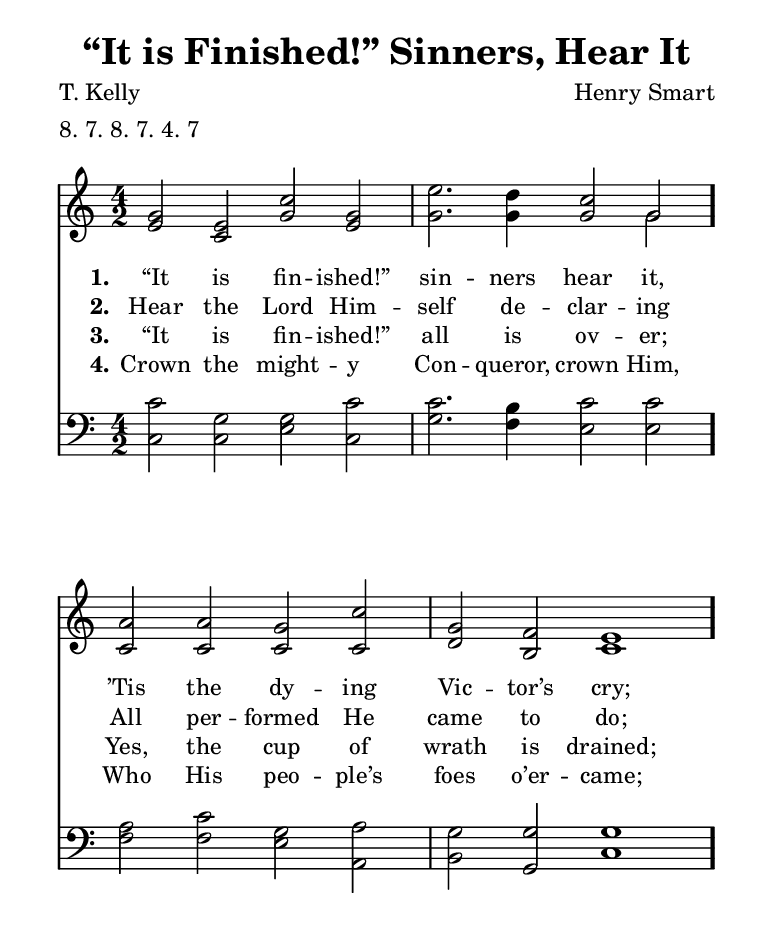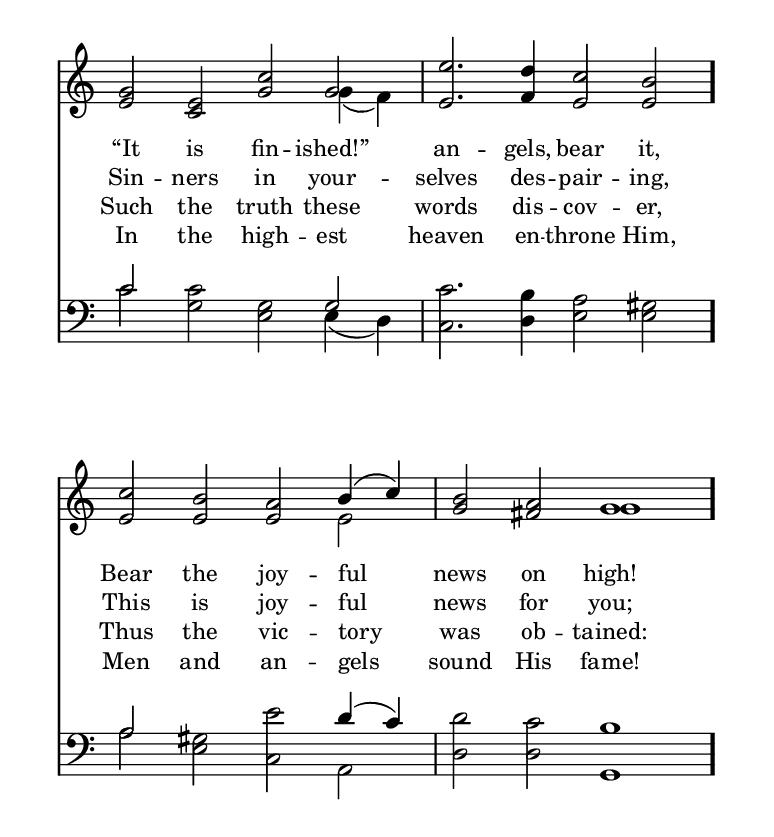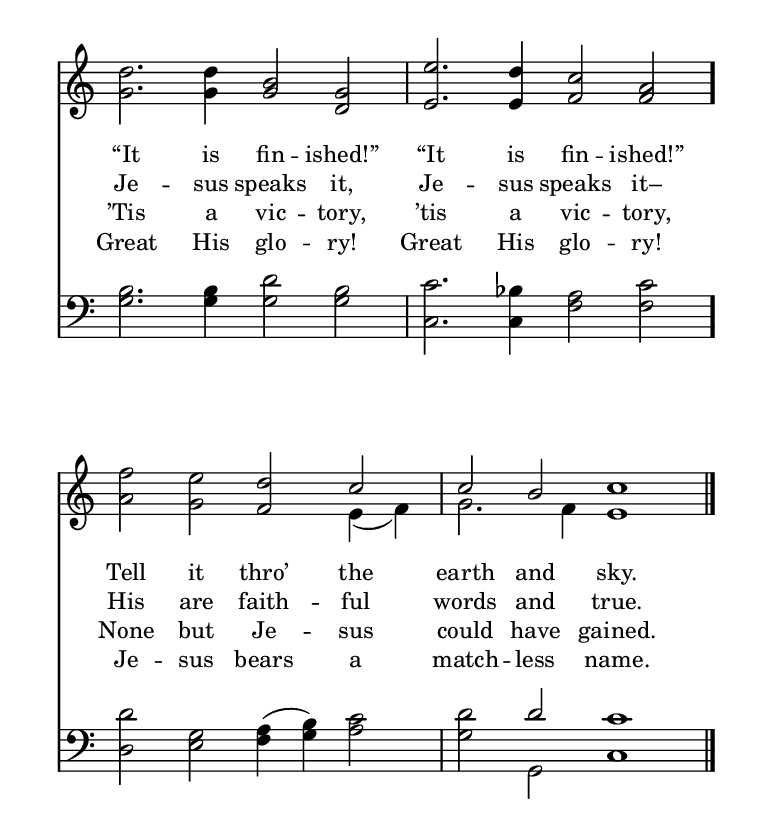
\include "common/global.ily"
\paper {
  \include "common/paper.ily"
  ragged-bottom = ##t
  ragged-last-bottom = ##t
  systems-per-page = #(cond (is-eogsized 3) (#t #f))
  system-system-spacing.padding = 11
}

\header{
  hymnnumber = "81"
  title = "“It is Finished!” Sinners, Hear It"
  tunename = "Regent Square"
  meter = "8. 7. 8. 7. 4. 7"
  poet = "T. Kelly"
  composer = "Henry Smart"
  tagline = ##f
}

% for fermata in MIDI
ta = { \tempo 4=170 }
tb = { \tempo 4=85  }

patternAA = { c2 c2 c2 c2      | c2. c4 c2 c2 }
patternAB = { c2 c2 c2 c4( c4) | c2. c4 c2 c2 }

patternBA = { c2 c2 c2 c2      | c2  c2 c1 }
patternBB = { c2 c2 c2 c4( c4) | c2  c2 c1 }
patternBC = { c2 c2 c2 c4( c4) | c2. c4 c1 }
patternBD = { c2 c2 c4( c4) c2 | c2  c2 c1 }

patternCA = { c2. c4 c2 c2 }

global = {
  \include "common/overrides.ily"
  \override Staff.TimeSignature.style = #'numbered
  \time 4/2
  \override Score.MetronomeMark.transparent = ##t % hide all fermata changes too
  \ta
  \key c \major
  \autoBeamOff
}

notesSoprano = {
\global
\relative c'' {

  \changePitch \patternAA { g e c' g | e' d c g }
  \changePitch \patternBA { a a g c | g f e }
  \changePitch \patternAA { g e c' g | e' d c b }
  \changePitch \patternBB { c b a b c | b a g }
  \changePitch \patternCA { d' d b g | e' d c a }
  \changePitch \patternBA { f' e d c | c b c }

  \bar "|."

}
}

notesAlto = {
\global
\relative e' {

  \changePitch \patternAA { e c g' e | g g g g }
  \changePitch \patternBA { c, c c c | d b c }
  \changePitch \patternAB { e c g' g f | e f e e }
  \changePitch \patternBA { e e e e | g fis g }
  \changePitch \patternCA { g g g d | e e f f }
  \changePitch \patternBC { a g f e f | g f e }

}
}

notesTenor = {
\global
\relative a {

  \changePitch \patternAA { c g g c | c b c c }
  \changePitch \patternBA { a c g a | g g g }
  \changePitch \patternAA { c c g g | c b a gis }
  \changePitch \patternBB { a gis e' d c | d c b }
  \changePitch \patternCA { b b d b | c bes a c }
  \changePitch \patternBD { d g, a b c | d d c }

}
}

notesBass = {
\global
\relative f {

  \changePitch \patternAA { c c e c | g' f e e }
  \changePitch \patternBA { f f e a, | b g c }
  \changePitch \patternAB { c' g e e d | c d e e }
  \changePitch \patternBA { a e c a | d d g, }
  \changePitch \patternCA { g' g g g | c, c f f }
  \changePitch \patternBD { d e f g a | g g, c }

}
}

wordsA = \lyricmode {
\set stanza = "1."

“It is fin -- ished!” sin -- ners hear it, \bar "."
’Tis the dy -- ing Vic -- tor’s cry; \bar "." \break
“It is fin -- ished!” an -- gels, bear it, \bar "."
Bear the joy -- ful news on high! \bar "." \break
% each segment of the 4-beat line should appear only once in the TXT output, to
% accomodate other tunes
“It is fin -- ished!” %{HIDE>%} “It is fin -- ished!” %{<HIDE%} \bar "."
Tell it thro’ the earth and sky. \bar "." \break

}

wordsB = \lyricmode {
\set stanza = "2."

Hear the Lord Him -- self de -- clar -- ing
All per -- formed He came to do;
Sin -- ners in your -- selves des -- pair -- ing,
This is joy -- ful news for you;
%{HIDE>%} Je -- sus speaks it, %{<HIDE%} Je -- sus speaks it–
His are faith -- ful words and true.

}

wordsC = \lyricmode {
\set stanza = "3."

“It is fin -- ished!” all is ov -- er;
Yes, the cup of wrath is drained;
Such the truth these words dis -- cov -- er,
Thus the vic -- tory was ob -- tained:
’Tis a vic -- tory, %{HIDE>%} ’tis a vic -- tory, %{<HIDE%}
None but Je -- sus could have gained.

}

wordsD = \lyricmode {
\set stanza = "4."

Crown the might -- y Con -- queror, crown Him,
Who His peo -- ple’s foes o’er -- came;
In the high -- est heaven en -- throne Him,
Men and an -- gels sound His fame!
%{HIDE>%} Great His glo -- ry! %{<HIDE%} Great His glo -- ry!
Je -- sus bears a match -- less name.

}

\score {
  \context ChoirStaff <<
    \context Staff = upper <<
      \set Staff.autoBeaming = ##f
      \set ChoirStaff.systemStartDelimiter = #'SystemStartBar
      \set ChoirStaff.printPartCombineTexts = ##f
      \partcombine #'(2 . 9) \notesSoprano \notesAlto
      \context NullVoice = sopranos { \voiceOne << \notesSoprano >> }
      \context NullVoice = altos { \voiceTwo << \notesAlto >> }
      \context Lyrics = one   \lyricsto sopranos \wordsA
      \context Lyrics = two   \lyricsto sopranos \wordsB
      \context Lyrics = three \lyricsto sopranos \wordsC
      \context Lyrics = four  \lyricsto sopranos \wordsD
    >>
    \context Staff = men <<
      \set Staff.autoBeaming = ##f
      \clef bass
      \set ChoirStaff.printPartCombineTexts = ##f
      \partcombine #'(2 . 9) \notesTenor \notesBass
      \context NullVoice = tenors { \voiceOne << \notesTenor >> }
      \context NullVoice = basses { \voiceTwo << \notesBass >> }
    >>
  >>
  \layout {
    \include "common/layout.ily"
  }
  \midi{
    \include "common/midi.ily"
  }
}

\version "2.19.49"  % necessary for upgrading to future LilyPond versions.

% vi:set et ts=2 sw=2 ai nocindent syntax=lilypond:
